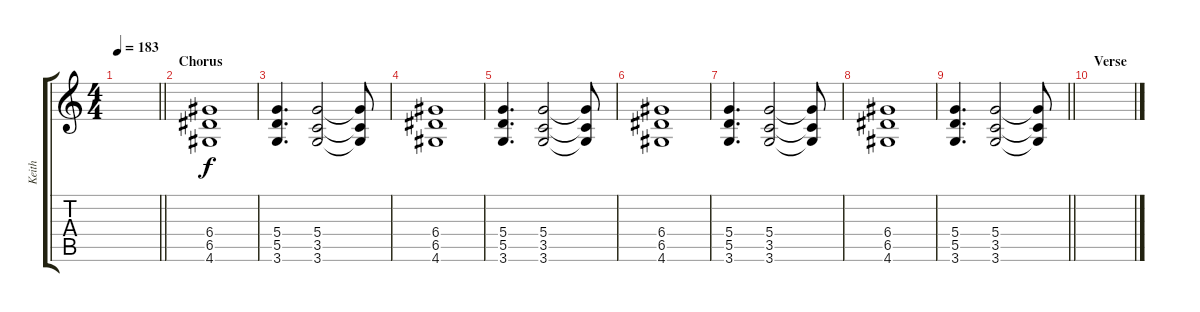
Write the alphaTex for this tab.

\track ("Keith" "Keith") {instrument distortionguitar}
\staff {score tabs}
\tuning (E4 B3 G3 D3 A2 E2) {hide}
\ts (4 4)
\tempo 183
\clef g2
\barLineRight lightlight
\ks c
|
\section ("" "Chorus")
(6.4 6.5 4.6).1 |
(5.4 5.5 3.6).4{d} (5.4 3.5 3.6).2 (5.4{t} 3.5{t} 3.6{t}).8 |
(6.4 6.5 4.6).1 |
(5.4 5.5 3.6).4{d} (5.4 3.5 3.6).2 (5.4{t} 3.5{t} 3.6{t}).8 |
(6.4 6.5 4.6).1 |
(5.4 5.5 3.6).4{d} (5.4 3.5 3.6).2 (5.4{t} 3.5{t} 3.6{t}).8 |
(6.4 6.5 4.6).1 |
\barLineRight lightlight
(5.4 5.5 3.6).4{d} (5.4 3.5 3.6).2 (5.4{t} 3.5{t} 3.6{t}).8 |
\section ("" "Verse")
